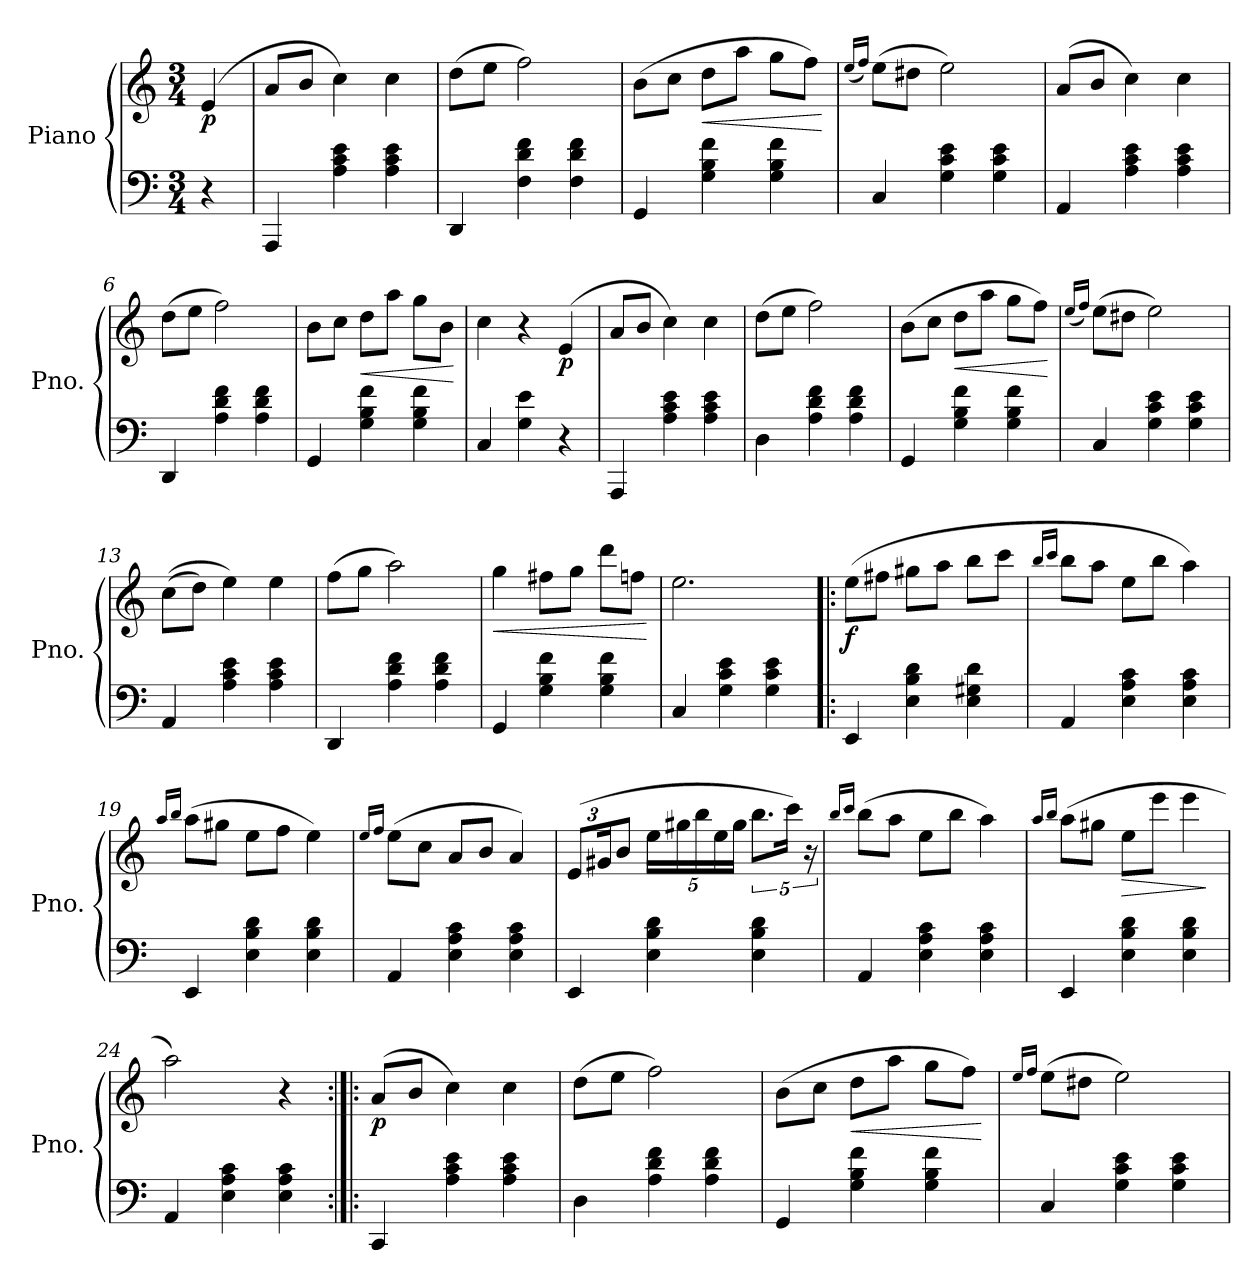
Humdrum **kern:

**kern	**kern	**dynam
*part1	*part1	*part1
*staff2	*staff1	*staff1/2
*I"Piano	*	*
*I'Pno.	*	*
*clefF4	*clefG2	*
*k[]	*k[]	*
*M3/4	*M3/4	*
*MM126	*MM126	*
=	=	=
!	!	!LO:DY:b
4r	(>4e/	p
=1	=1	=1
4AAA/	8a/L	.
.	8b/J	.
4A\ 4c\ 4e\	4cc\)	.
4A\ 4c\ 4e\	4cc\	.
=2	=2	=2
4DD/	(>8dd\L	.
.	8ee\J	.
4F\ 4d\ 4f\	2ff\)	.
4F\ 4d\ 4f\	.	.
=3	=3	=3
4GG/	(>8b\L	.
.	8cc\J	.
!	!	!LO:HP:b
4G\ 4B\ 4f\	8dd\L	<
.	8aa\J	.
4G\ 4B\ 4f\	8gg\L	.
.	8ff\J)	.
.	.	[
=4	=4	=4
.	(<16qee/LL	.
.	16qff/JJ)	.
4C/	(>8ee\L	.
.	8dd#X\J	.
4G\ 4c\ 4e\	2ee\)	.
4G\ 4c\ 4e\	.	.
=5	=5	=5
4AA/	(>8a/L	.
.	8b/J	.
4A\ 4c\ 4e\	4cc\)	.
4A\ 4c\ 4e\	4cc\	.
=6	=6	=6
4DD/	(>8dd\L	.
.	8ee\J	.
4A\ 4d\ 4f\	2ff\)	.
4A\ 4d\ 4f\	.	.
=7	=7	=7
4GG/	8b\L	.
.	8cc\J	.
!	!	!LO:HP:b
4G\ 4B\ 4f\	8dd\L	<
.	8aa\J	.
4G\ 4B\ 4f\	8gg\L	.
.	8b\J	.
.	.	[
=8	=8	=8
4C/	4cc\	.
4G\ 4e\	4r	.
!	!	!LO:DY:b
4r	(<4e/	p
!!LO:LB:g=z
=9	=9	=9
4AAA/	8a/L	.
.	8b/J	.
4A\ 4c\ 4e\	4cc\)	.
4A\ 4c\ 4e\	4cc\	.
=10	=10	=10
4D\	(>8dd\L	.
.	8ee\J	.
4A\ 4d\ 4f\	2ff\)	.
4A\ 4d\ 4f\	.	.
=11	=11	=11
4GG/	(>8b\L	.
.	8cc\J	.
!	!	!LO:HP:b
4G\ 4B\ 4f\	8dd\L	<
.	8aa\J	.
4G\ 4B\ 4f\	8gg\L	.
.	8ff\J)	.
.	.	[
=12	=12	=12
.	(<16qee/LL	.
.	16qff/JJ)	.
4C/	(>8ee\L	.
.	8dd#X\J	.
4G\ 4c\ 4e\	2ee\)	.
4G\ 4c\ 4e\	.	.
=13	=13	=13
4AA/	(>(>8cc\L	.
.	8dd\J)	.
4A\ 4c\ 4e\	4ee\)	.
4A\ 4c\ 4e\	4ee\	.
=14	=14	=14
4DD/	(>8ff\L	.
.	8gg\J	.
4A\ 4d\ 4f\	2aa\)	.
4A\ 4d\ 4f\	.	.
=15	=15	=15
!	!	!LO:HP:b
4GG/	4gg\	<
4G\ 4B\ 4f\	8ff#X\L	.
.	8gg\J	.
4G\ 4B\ 4f\	8ddd\L	.
.	8ffn\J	.
.	.	[
=16	=16	=16
4C/	2.ee\	.
4G\ 4c\ 4e\	.	.
4G\ 4c\ 4e\	.	.
!!LO:LB:g=z
=17!|:	=17!|:	=17!|:
!	!	!LO:DY:b
4EE/	(>8ee\L	f
.	8ff#X\J	.
4E\ 4B\ 4d\	8gg#X\L	.
.	8aa\J	.
4E\ 4G#X\ 4d\	8bb\L	.
.	8ccc\J	.
=18	=18	=18
.	16qbb/LL	.
.	16qccc/JJ	.
4AA/	8bb\L	.
.	8aa\J	.
4E\ 4A\ 4c\	8ee\L	.
.	8bb\J	.
4E\ 4A\ 4c\	4aa\)	.
=19	=19	=19
.	16qaa/LL	.
.	16qbb/JJ	.
4EE/	(>8aa\L	.
.	8gg#X\J	.
4E\ 4B\ 4d\	8ee\L	.
.	8ff\J	.
4E\ 4B\ 4d\	4ee\)	.
=20	=20	=20
.	16qee/LL	.
.	16qff/JJ	.
4AA/	(>8ee\L	.
.	8cc\J	.
4E\ 4A\ 4c\	8a/L	.
.	8b/J	.
4E\ 4A\ 4c\	4a/)	.
=21	=21	=21
*	*Xbrackettup	*
4EE/	(>12e/L	.
.	24g#X/K	.
.	8b/J	.
*	*brackettup	*
4E\ 4B\ 4d\	20ee\LL	.
.	20gg#X\	.
.	20bb\	.
.	20ee\	.
.	20gg#\JJ	.
4E\ 4B\ 4d\	10.bb\L	.
.	20ccc\Jk)	.
.	20r	.
!!LO:LB:g=z
=22	=22	=22
.	16qbb/LL	.
.	16qccc/JJ	.
4AA/	(>8bb\L	.
.	8aa\J	.
4E\ 4A\ 4c\	8ee\L	.
.	8bb\J	.
4E\ 4A\ 4c\	4aa\)	.
=23	=23	=23
.	16qaa/LL	.
.	16qbb/JJ	.
4EE/	(>8aa\L	.
.	8gg#X\J	.
!	!	!LO:HP:b
4E\ 4B\ 4d\	8ee\L	>
.	8eee\J	.
4E\ 4B\ 4d\	4eee\	.
.	.	]
=24	=24	=24
4AA/	2aa\)	.
4E\ 4A\ 4c\	.	.
4E\ 4A\ 4c\	4r	.
=25:|!|:	=25:|!|:	=25:|!|:
!	!	!LO:DY:b
4CC/	(>8a/L	p
.	8b/J	.
4A\ 4c\ 4e\	4cc\)	.
4A\ 4c\ 4e\	4cc\	.
=26	=26	=26
4D\	(>8dd\L	.
.	8ee\J	.
4A\ 4d\ 4f\	2ff\)	.
4A\ 4d\ 4f\	.	.
=27	=27	=27
4GG/	(>8b\L	.
.	8cc\J	.
!	!	!LO:HP:b
4G\ 4B\ 4f\	8dd\L	<
.	8aa\J	.
4G\ 4B\ 4f\	8gg\L	.
.	8ff\J)	.
.	.	[
=28	=28	=28
.	16qee/LL	.
.	16qff/JJ	.
4C/	(>8ee\L	.
.	8dd#X\J	.
4G\ 4c\ 4e\	2ee\)	.
4G\ 4c\ 4e\	.	.
=	=	=
*-	*-	*-
